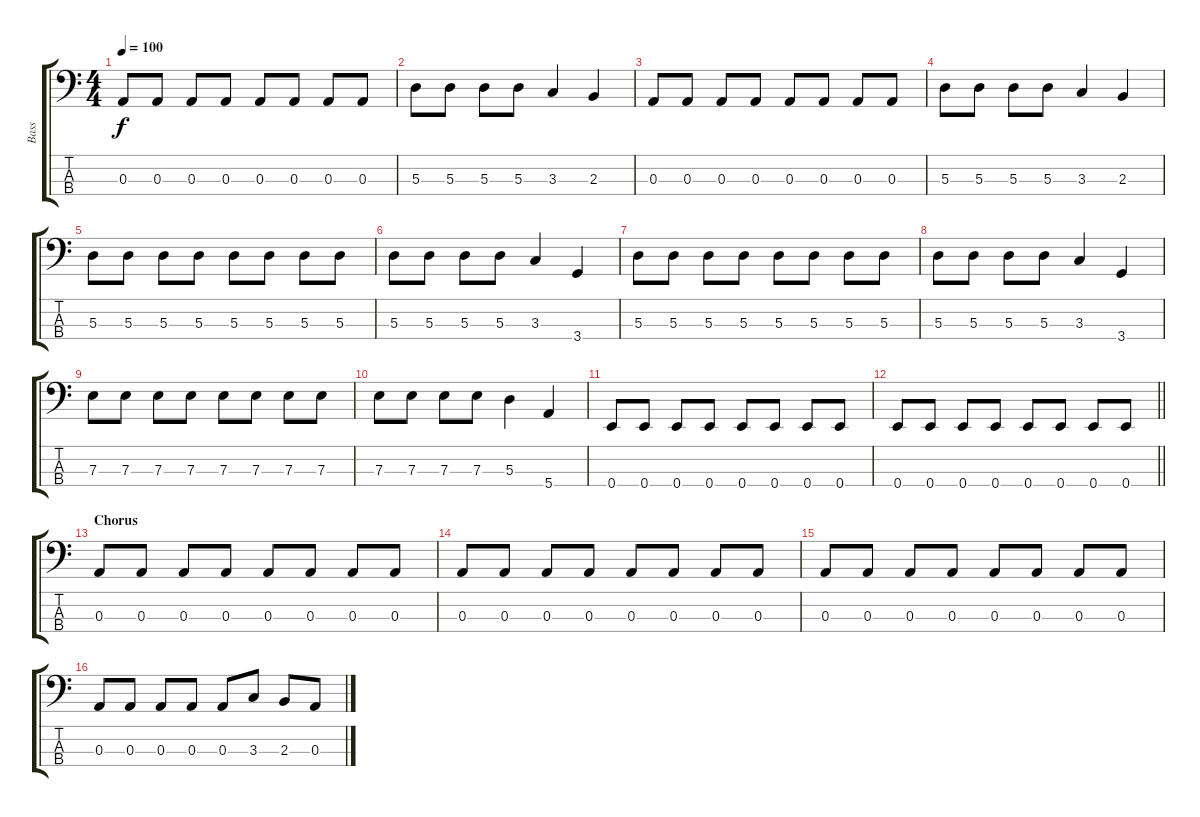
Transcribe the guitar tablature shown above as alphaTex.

\track ("Bass" "Bass") {instrument electricbassfinger}
\staff {score tabs}
\tuning (G2 D2 A1 E1) {hide}
\ts (4 4)
\tempo 100
\clef f4
\ks c
0.3.8{dy f} 0.3.8 0.3.8 0.3.8 0.3.8 0.3.8 0.3.8 0.3.8 |
5.3.8 5.3.8 5.3.8 5.3.8 3.3.4 2.3.4 |
0.3.8 0.3.8 0.3.8 0.3.8 0.3.8 0.3.8 0.3.8 0.3.8 |
5.3.8 5.3.8 5.3.8 5.3.8 3.3.4 2.3.4 |
5.3.8 5.3.8 5.3.8 5.3.8 5.3.8 5.3.8 5.3.8 5.3.8 |
5.3.8 5.3.8 5.3.8 5.3.8 3.3.4 3.4.4 |
5.3.8 5.3.8 5.3.8 5.3.8 5.3.8 5.3.8 5.3.8 5.3.8 |
5.3.8 5.3.8 5.3.8 5.3.8 3.3.4 3.4.4 |
7.3.8 7.3.8 7.3.8 7.3.8 7.3.8 7.3.8 7.3.8 7.3.8 |
7.3.8 7.3.8 7.3.8 7.3.8 5.3.4 5.4.4 |
0.4.8 0.4.8 0.4.8 0.4.8 0.4.8 0.4.8 0.4.8 0.4.8 |
\barLineRight lightlight
0.4.8 0.4.8 0.4.8 0.4.8 0.4.8 0.4.8 0.4.8 0.4.8 |
\section ("" "Chorus")
0.3.8 0.3.8 0.3.8 0.3.8 0.3.8 0.3.8 0.3.8 0.3.8 |
0.3.8 0.3.8 0.3.8 0.3.8 0.3.8 0.3.8 0.3.8 0.3.8 |
0.3.8 0.3.8 0.3.8 0.3.8 0.3.8 0.3.8 0.3.8 0.3.8 |
0.3.8 0.3.8 0.3.8 0.3.8 0.3.8 3.3.8 2.3.8 0.3.8
